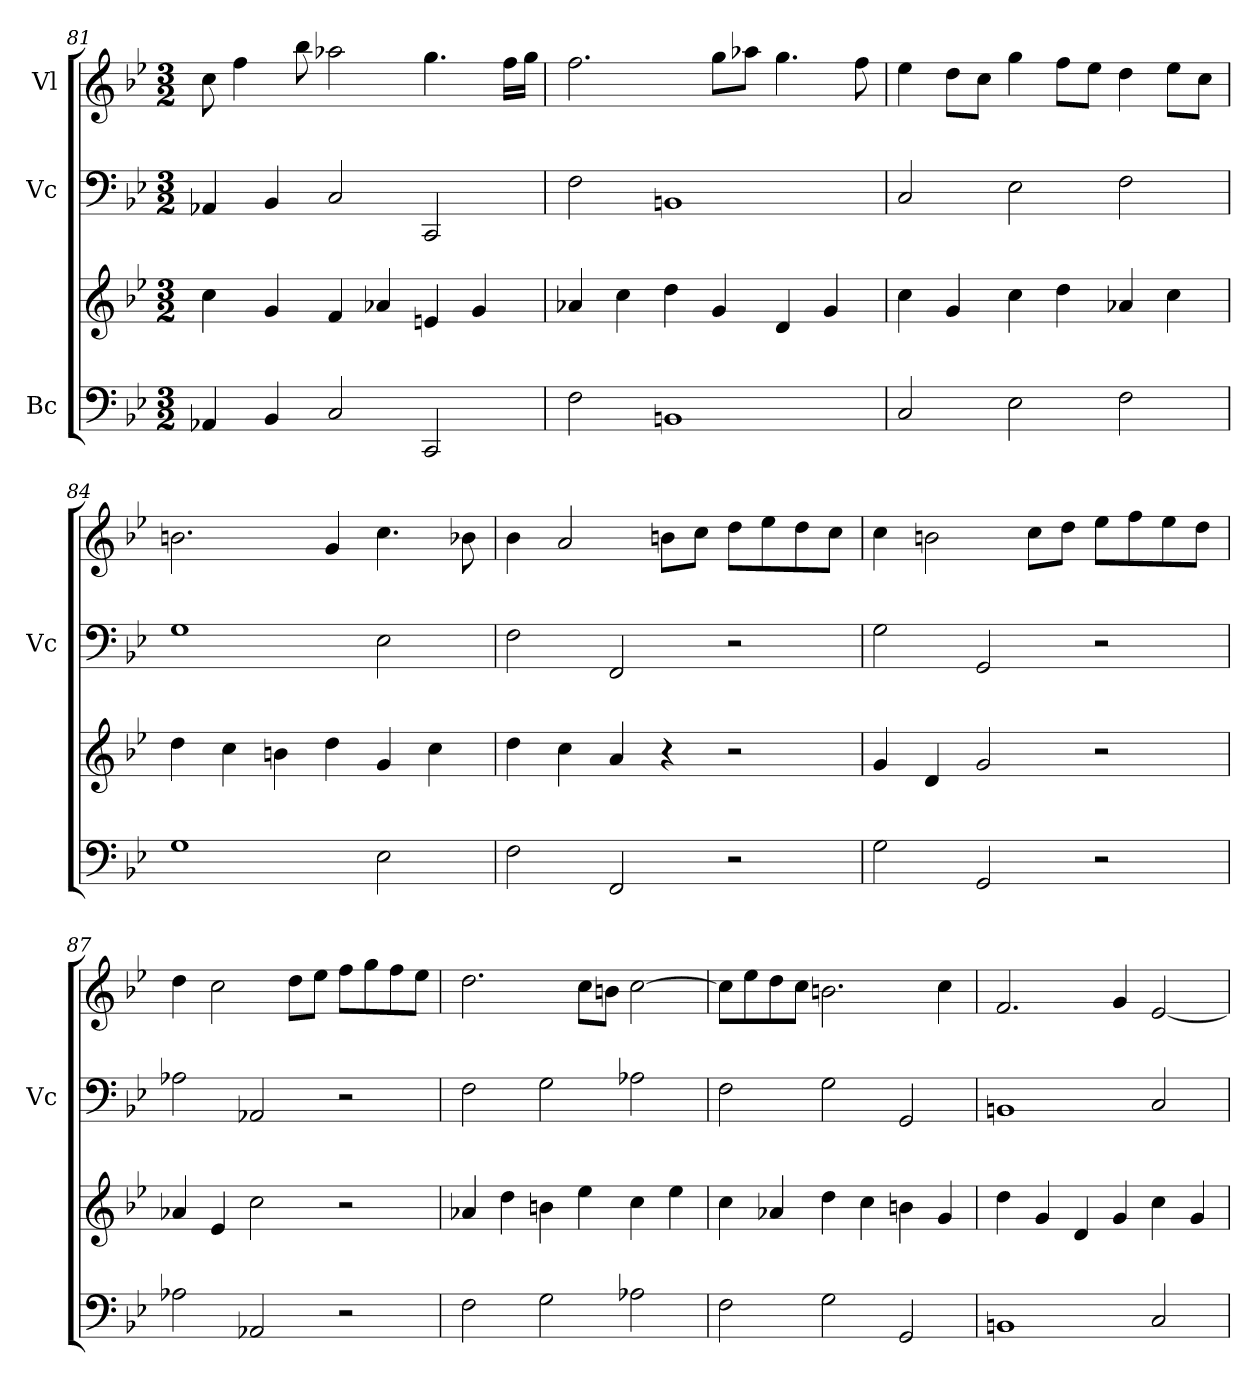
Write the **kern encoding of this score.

**kern	**kern	**kern	**kern
*part3	*part3	*part2	*part1
*staff4	*staff3	*staff2	*staff1
*I"Bc	*	*I"Vc	*I"Vl
*	*	*I'Vc	*
*clefF4	*clefG2	*clefF4	*clefG2
*k[b-e-]	*k[b-e-]	*k[b-e-]	*k[b-e-]
*M3/2	*M3/2	*M3/2	*M3/2
=81	=81	=81	=81
4AA-X/	4cc\	4AA-X/	8cc\
.	.	.	4ff\
4BB-/	4g/	4BB-/	.
.	.	.	8bb-\
2C/	4f/	2C/	2aa-X\
.	4a-X/	.	.
2CC/	4en/	2CC/	4.gg\
.	4g/	.	.
.	.	.	16ff\LL
.	.	.	16gg\JJ
=82	=82	=82	=82
2F\	4a-X/	2F\	2.ff\
.	4cc\	.	.
1BBn	4dd\	1BBn	.
.	4g/	.	8gg\L
.	.	.	8aa-X\J
.	4d/	.	4.gg\
.	4g/	.	.
.	.	.	8ff\
=83	=83	=83	=83
2C/	4cc\	2C/	4ee-\
.	4g/	.	8dd\L
.	.	.	8cc\J
2E-\	4cc\	2E-\	4gg\
.	4dd\	.	8ff\L
.	.	.	8ee-\J
2F\	4a-X/	2F\	4dd\
.	4cc\	.	8ee-\L
.	.	.	8cc\J
=84	=84	=84	=84
1G	4dd\	1G	2.bn\
.	4cc\	.	.
.	4bn\	.	.
.	4dd\	.	4g/
2E-\	4g/	2E-\	4.cc\
.	4cc\	.	.
.	.	.	8b-X\
!!LO:PB:g=z
=85	=85	=85	=85
2F\	4dd\	2F\	4b-\
.	4cc\	.	2a/
2FF/	4a/	2FF/	.
.	4r	.	8bn\L
.	.	.	8cc\J
2r	2r	2r	8dd\L
.	.	.	8ee-\
.	.	.	8dd\
.	.	.	8cc\J
=86	=86	=86	=86
2G\	4g/	2G\	4cc\
.	4d/	.	2bn\
2GG/	2g/	2GG/	.
.	.	.	8cc\L
.	.	.	8dd\J
2r	2r	2r	8ee-\L
.	.	.	8ff\
.	.	.	8ee-\
.	.	.	8dd\J
=87	=87	=87	=87
2A-X\	4a-X/	2A-X\	4dd\
.	4e-/	.	2cc\
2AA-X/	2cc\	2AA-X/	.
.	.	.	8dd\L
.	.	.	8ee-\J
2r	2r	2r	8ff\L
.	.	.	8gg\
.	.	.	8ff\
.	.	.	8ee-\J
=88	=88	=88	=88
2F\	4a-X/	2F\	2.dd\
.	4dd\	.	.
2G\	4bn\	2G\	.
.	4ee-\	.	8cc\L
.	.	.	8bn\J
2A-X\	4cc\	2A-X\	[2cc\
.	4ee-\	.	.
=89	=89	=89	=89
2F\	4cc\	2F\	8cc\L]
.	.	.	8ee-\
.	4a-X/	.	8dd\
.	.	.	8cc\J
2G\	4dd\	2G\	2.bn\
.	4cc\	.	.
2GG/	4bn\	2GG/	.
.	4g/	.	4cc\
=90	=90	=90	=90
1BBn	4dd\	1BBn	2.f/
.	4g/	.	.
.	4d/	.	.
.	4g/	.	4g/
2C/	4cc\	2C/	[2e-/
.	4g/	.	.
=	=	=	=
*-	*-	*-	*-
